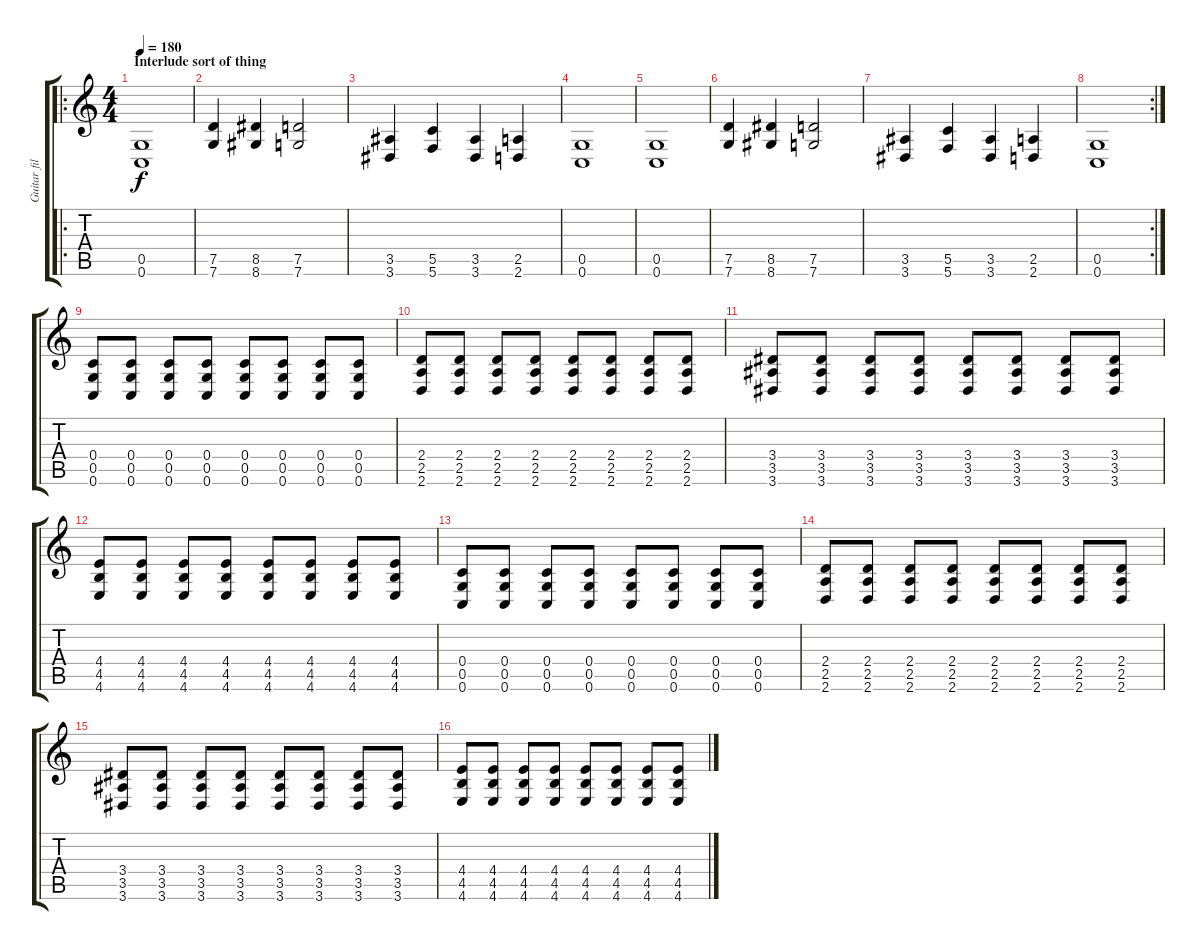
\track ("Guitar fill" "Guitar fil") {instrument distortionguitar}
\staff {score tabs}
\tuning (D4 A3 F3 C3 G2 C2) {hide}
\ro
\ts (4 4)
\section ("" "Interlude sort of thing")
\tempo 180
\clef g2
\ks c
(0.5 0.6).1{dy f} |
(7.5 7.6).4 (8.5 8.6).4 (7.5 7.6).2 |
(3.5 3.6).4 (5.5 5.6).4 (3.5 3.6).4 (2.5 2.6).4 |
(0.5 0.6).1 |
(0.5 0.6).1 |
(7.5 7.6).4 (8.5 8.6).4 (7.5 7.6).2 |
(3.5 3.6).4 (5.5 5.6).4 (3.5 3.6).4 (2.5 2.6).4 |
\rc 2
(0.5 0.6).1 |
(0.4 0.5 0.6).8 (0.4 0.5 0.6).8 (0.4 0.5 0.6).8 (0.4 0.5 0.6).8 (0.4 0.5 0.6).8 (0.4 0.5 0.6).8 (0.4 0.5 0.6).8 (0.4 0.5 0.6).8 |
(2.4 2.5 2.6).8 (2.4 2.5 2.6).8 (2.4 2.5 2.6).8 (2.4 2.5 2.6).8 (2.4 2.5 2.6).8 (2.4 2.5 2.6).8 (2.4 2.5 2.6).8 (2.4 2.5 2.6).8 |
(3.4 3.5 3.6).8 (3.4 3.5 3.6).8 (3.4 3.5 3.6).8 (3.4 3.5 3.6).8 (3.4 3.5 3.6).8 (3.4 3.5 3.6).8 (3.4 3.5 3.6).8 (3.4 3.5 3.6).8 |
(4.4 4.5 4.6).8 (4.4 4.5 4.6).8 (4.4 4.5 4.6).8 (4.4 4.5 4.6).8 (4.4 4.5 4.6).8 (4.4 4.5 4.6).8 (4.4 4.5 4.6).8 (4.4 4.5 4.6).8 |
(0.4 0.5 0.6).8 (0.4 0.5 0.6).8 (0.4 0.5 0.6).8 (0.4 0.5 0.6).8 (0.4 0.5 0.6).8 (0.4 0.5 0.6).8 (0.4 0.5 0.6).8 (0.4 0.5 0.6).8 |
(2.4 2.5 2.6).8 (2.4 2.5 2.6).8 (2.4 2.5 2.6).8 (2.4 2.5 2.6).8 (2.4 2.5 2.6).8 (2.4 2.5 2.6).8 (2.4 2.5 2.6).8 (2.4 2.5 2.6).8 |
(3.4 3.5 3.6).8 (3.4 3.5 3.6).8 (3.4 3.5 3.6).8 (3.4 3.5 3.6).8 (3.4 3.5 3.6).8 (3.4 3.5 3.6).8 (3.4 3.5 3.6).8 (3.4 3.5 3.6).8 |
(4.4 4.5 4.6).8 (4.4 4.5 4.6).8 (4.4 4.5 4.6).8 (4.4 4.5 4.6).8 (4.4 4.5 4.6).8 (4.4 4.5 4.6).8 (4.4 4.5 4.6).8 (4.4 4.5 4.6).8
